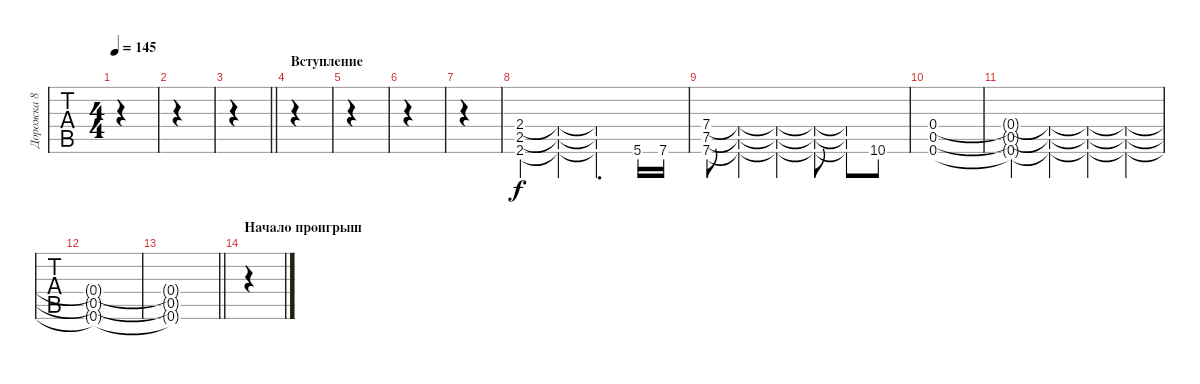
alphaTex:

\track ("Дорожка 8" "Дорожка 8") {instrument distortionguitar}
\staff {tabs}
\tuning (D4 A3 F3 C3 G2 C2) {hide}
\ts (4 4)
\tempo 145
\clef g2
\ks c
|
|
\barLineRight lightlight
|
\section ("" "Вступление")
|
|
|
|
(2.4 2.5 2.6).4{volume 15 balance 8} (2.4{t} 2.5{t} 2.6{t}).4 (2.4{t} 2.5{t} 2.6{t}).4{d} 5.6.16 7.6.16 |
(7.4 7.5 7.6).8 (7.4{t} 7.5{t} 7.6{t}).4 (7.4{t} 7.5{t} 7.6{t}).4 (7.4{t} 7.5{t} 7.6{t}).8 (7.4{t} 7.5{t} 7.6{t}).8 10.6.8 |
(0.4 0.5 0.6).1 |
(0.4{t} 0.5{t} 0.6{t}).4 (0.4{t} 0.5{t} 0.6{t}).4 (0.4{t} 0.5{t} 0.6{t}).4 (0.4{t} 0.5{t} 0.6{t}).4 |
(0.4{t} 0.5{t} 0.6{t}).1 |
\barLineRight lightlight
(0.4{t} 0.5{t} 0.6{t}).1 |
\section ("" "Начало проигрыш")
